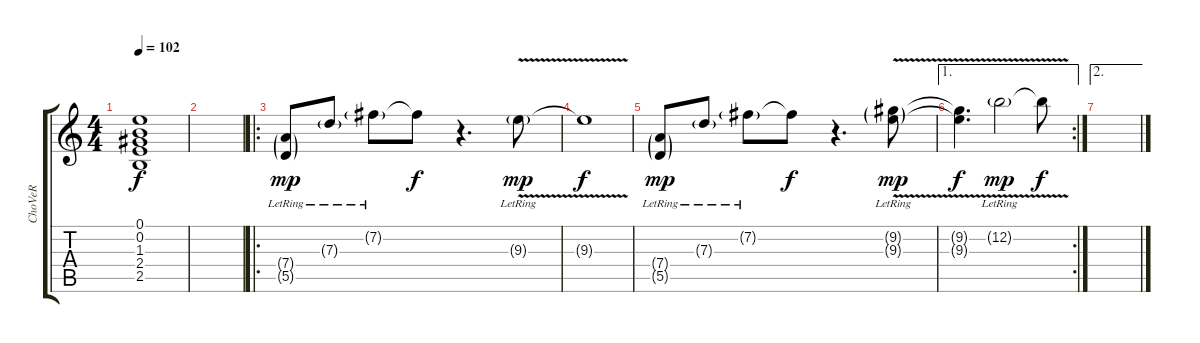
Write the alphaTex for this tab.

\track ("ChoVeR" "ChoVeR") {instrument electricguitarjazz}
\staff {score tabs}
\tuning (E4 B3 G3 D3 A2 E2) {hide}
\ts (4 4)
\tempo 102
\clef g2
\ks c
(0.1{t} 0.2{t} 1.3{t} 2.4{t} 2.5{t}).1{dy f} |
|
\ro
(7.4{g lr} 5.5{g lr}).8{dy mp} 7.3{g lr}.8 7.2{g lr}.8 7.2{t}.8{dy f} r.4{d} 9.3{v g lr}.8{dy mp} |
9.3{v t}.1{dy f} |
(7.4{g lr} 5.5{g lr}).8{dy mp} 7.3{g lr}.8 7.2{g lr}.8 7.2{t}.8{dy f} r.4{d} (9.2{v g lr} 9.3{v g lr}).8{dy mp} |
\ae 1
\rc 2
(9.2{v t} 9.3{v t}).4{d dy f} 12.2{v g lr}.2{dy mp} 12.2{v t}.8{dy f} |
\ae 2
